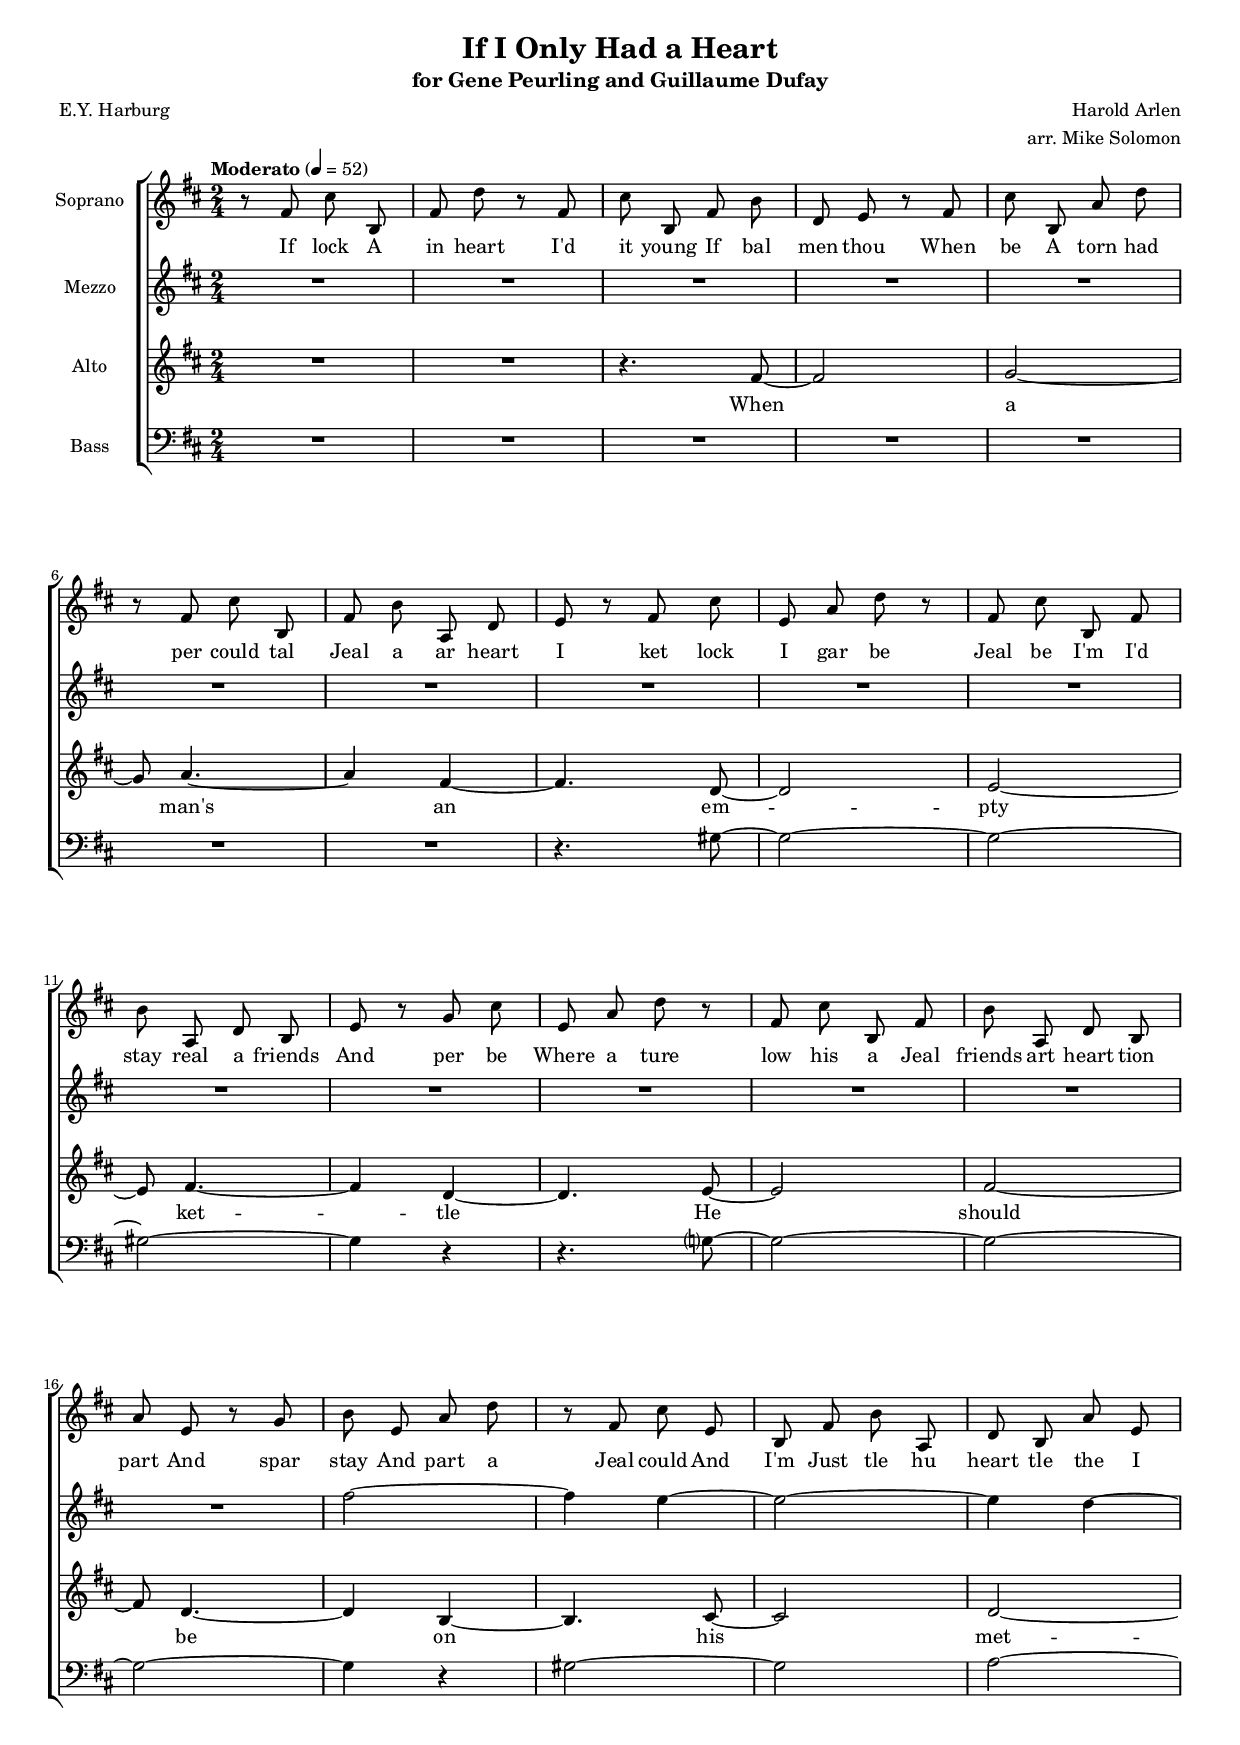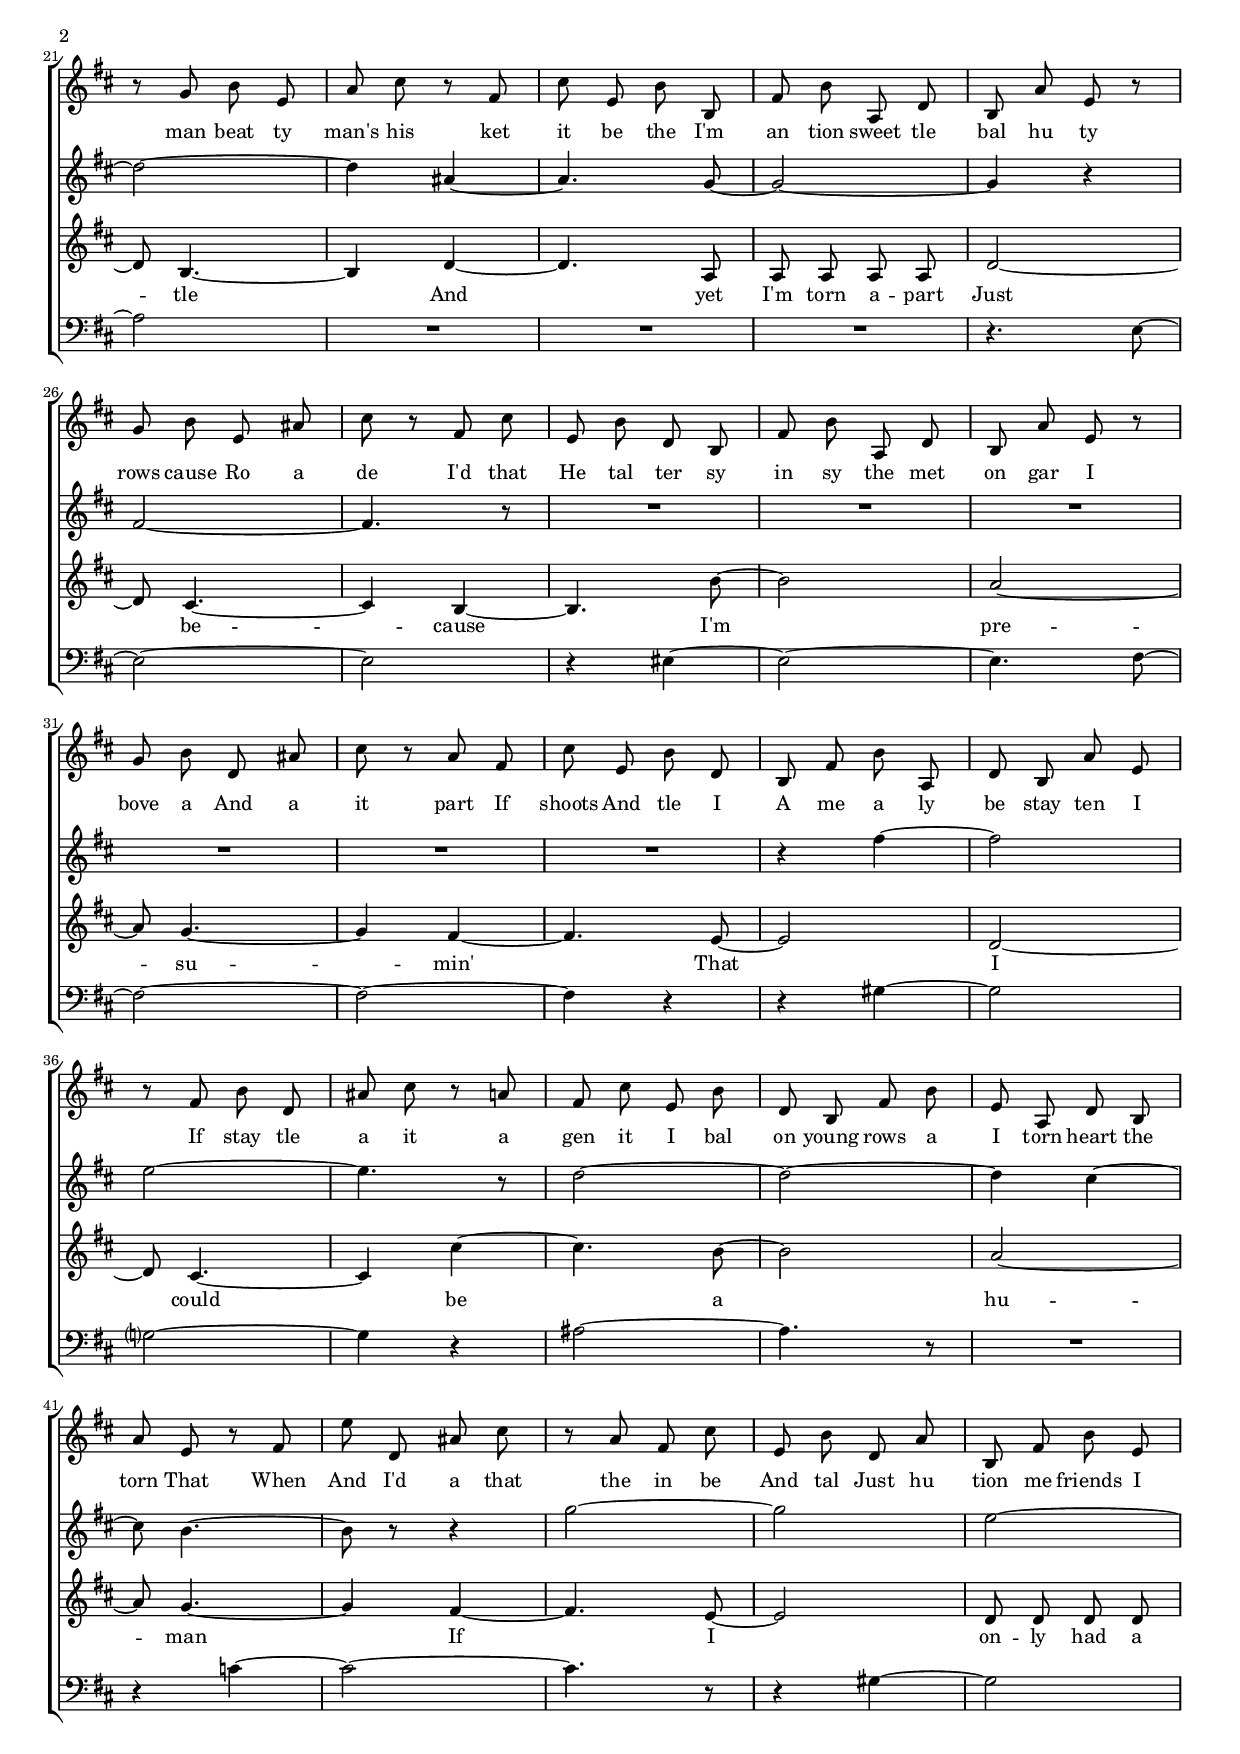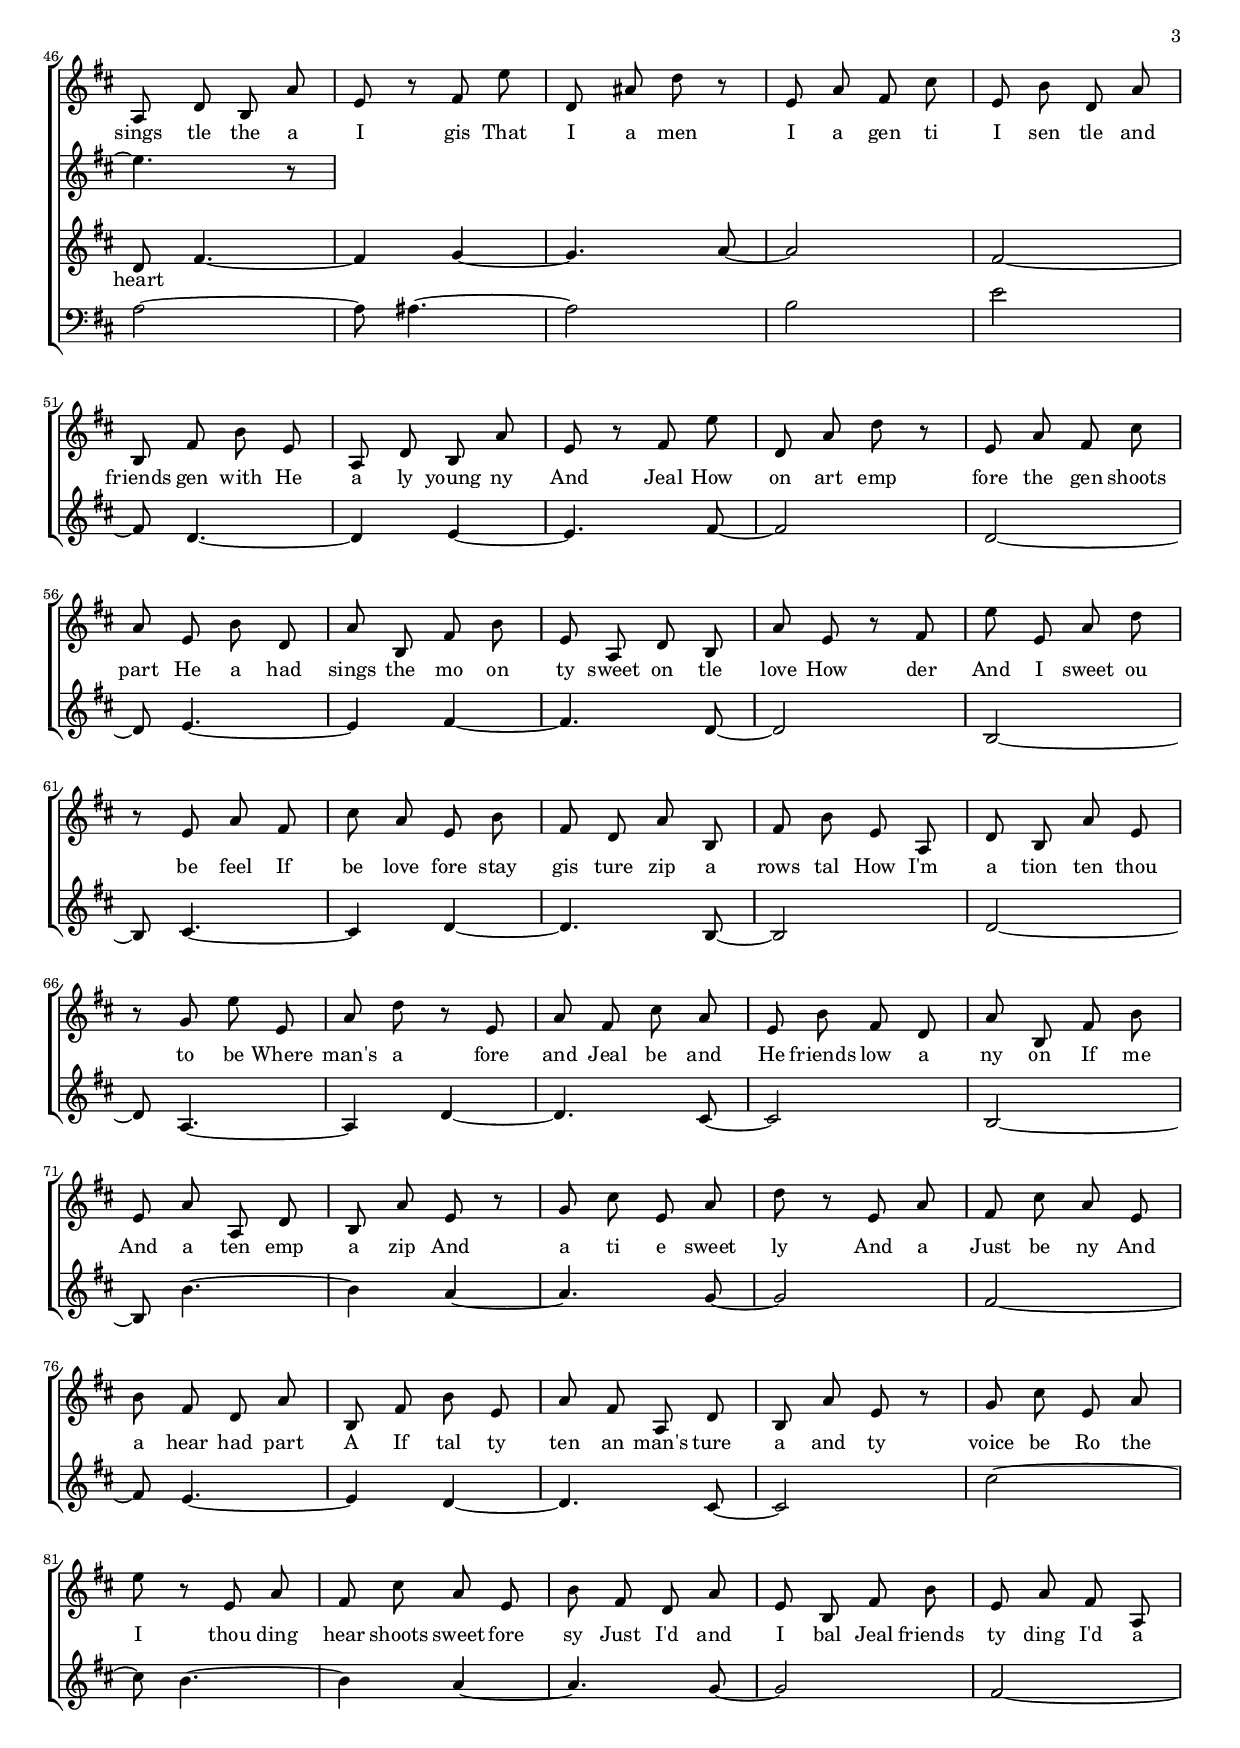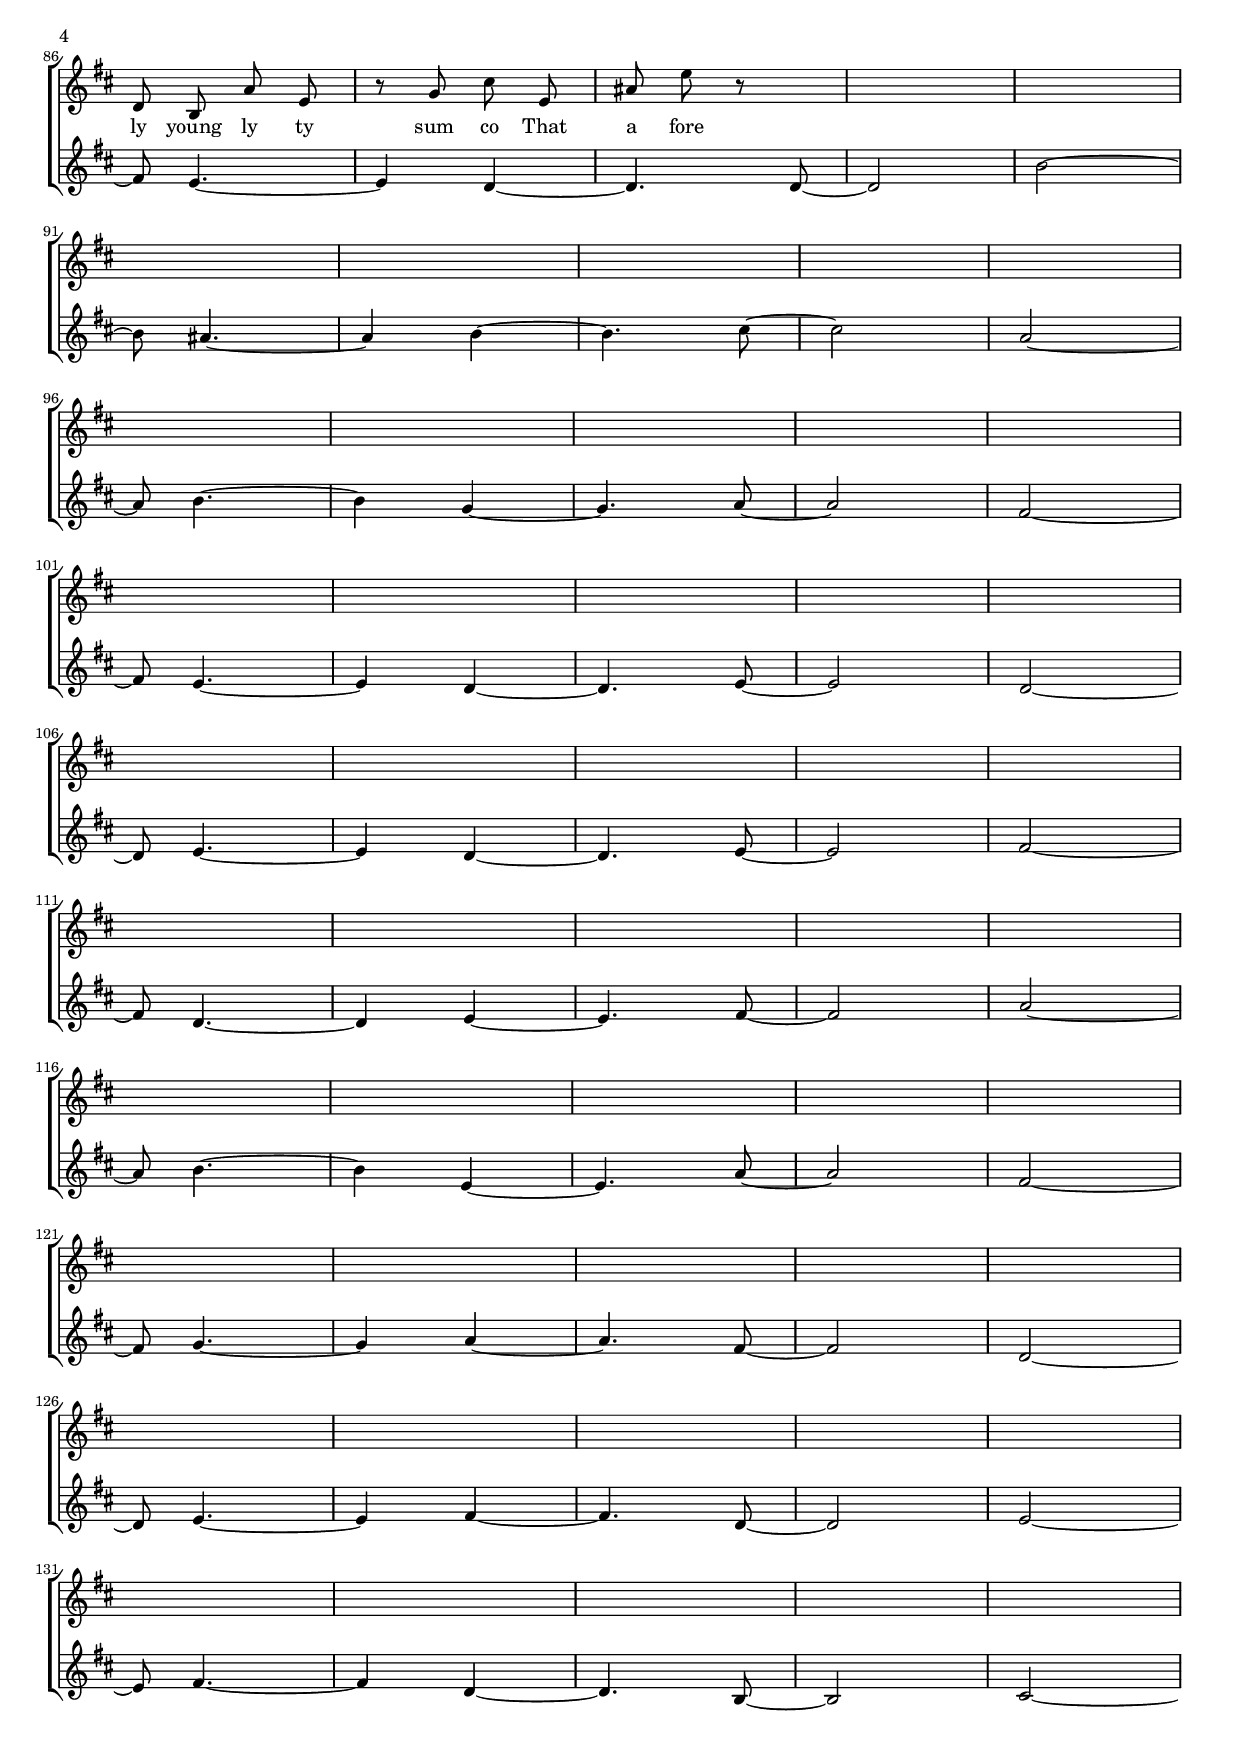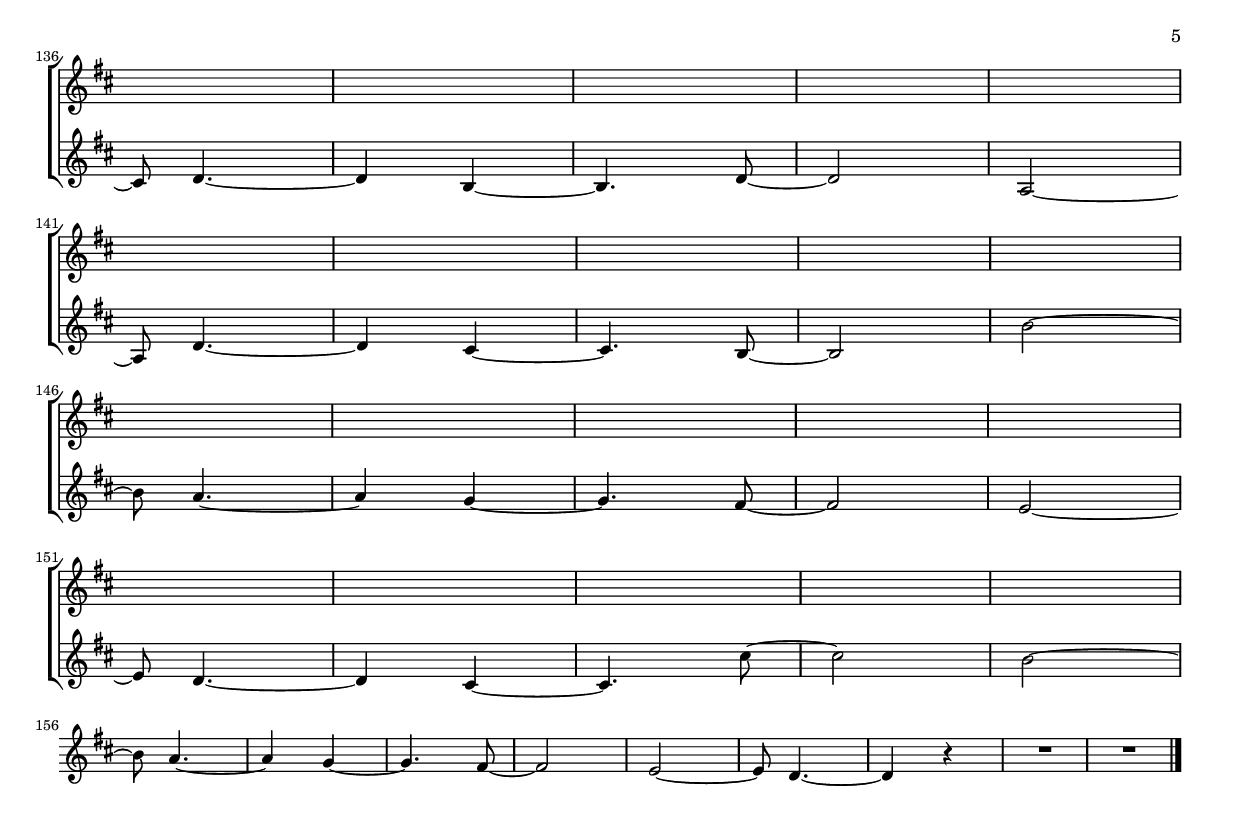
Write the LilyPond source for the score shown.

#(set-global-staff-size 15.87)
%{
When a man's an empty kettle
He should be on his mettle
And yet I'm torn apart
Just because I'm presumin'
That I could be a human
If I only had a heart

I'd be tender, I'd be gentle
And awful sentimental
Regarding love and art
I'd be friends with the sparrows 
And the boy that shoots the arrows
If I only had a heart

Picture me a balcony
Above a voice sings low

(Snow White)
Wherefore art thou, Romeo?

(Tin Man)
I hear a beat, how sweet!

Just to register emotion, jealousy, devotion
And really feel the part
I could stay young and chipper
And I'd lock it with a zipper
If I only had a heart
%}
% 
\version "2.19.0"
\include "defs-devel.ly"
\version "2.19.0"

#(define (noteify-pitch p s)
   (let ((o (ly:pitch-octave p))
         (a (* 4 (ly:pitch-alteration p)))
         ;; alteration, a, in quarter tone steps,
         ;; for historical reasons
         (n (ly:pitch-notename p)))
     (format #t "\nWIZ ~a ~a ~a ~a\n" s o n a)))

#(define (is-tie e)
  (equal? 'TieEvent (ly:music-property e 'name)))

#(define (has-tie l)
  (if (pair? l)
      (if (is-tie (car l))
          #t
          (has-tie (cdr l)))
      #f))

#(define (noteify music string)
   (let ((es (ly:music-property music 'elements))
         (e (ly:music-property music 'element))
         (a (ly:music-property music 'articulations))
         (p (ly:music-property music 'pitch)))
     (if (not (and (pair? a)
                   (has-tie a)))
      (begin
       (if (pair? es)
           (ly:music-set-property!
            music 'elements
            (map (lambda (x) (noteify x string)) es)))
       (if (ly:music? e)
           (ly:music-set-property!
            music 'element
            (noteify e string)))
       (if (ly:pitch? p)
           (begin
             (noteify-pitch p string)))))
     music))

noteifyMusic =
#(define-music-function (parser location s m)
   (string? ly:music?)
   (noteify m s))

%\displayMusic
%\noteifyMusic #"SOPRANO" \new Staff << { \relative c' { { c d ~ d e } \relative c' { c d } d } } { s1 } >>


#(ly:set-option 'point-and-click #f)

#(set-global-staff-size 15.87)


railroad =  {
  \once \override BreathingSign.text = \markup \musicglyph #"scripts.caesura.straight"
  \breathe
}
myred = \once \override NoteHead #'color = #red



\header {
  title = "If I Only Had a Heart"
  %subtitle = "for Henry Purcell, J.S. Bach, Michel Legrand, Guillaume Dufay and G.F. Händel"
  subtitle = "for Gene Peurling and Guillaume Dufay"
  %title = "Somewhere Over the Rainbow"
  composer = "Harold Arlen"
  poet = "E.Y. Harburg"
  arranger = "arr. Mike Solomon"
  %arranger = "arr. (anon)"
}

prefatoryMatter = {
  \key b \minor
  \autoBeamOff
  \time 2/4
}

scorePrefatoryMatter = {
  \prefatoryMatter
}

midiPrefatoryMatter = {
  \prefatoryMatter
}

marks = {
  \tempo "Moderato" 4=52
  << { \repeat unfold 31 { \repeat unfold 5 { s2 } \break } 
  } { \unfoldChange #52 #56 #360 } 
  >> |
}

talea = \relative c' {
 r8
  %&1
  fis cis' b, |
  fis' d' r
    %!
    fis, |
    cis' b, fis' b |
    d, e r
  %&2
  fis |
  cis' b, a' d |
  r
    %!
    fis, cis' b, |
    fis' b a, d |
    e r
  %&3
  fis cis' |
  e, a d r |
    %!
    fis, cis' b, fis' |
    b a, d b |
    e r
  %&4
  g cis |
  e, a d r |
    %!
    fis, cis' b, fis' |
    b a, d b |
    a' e r
  %&5
  g |
  b e, a d |
  r
    %!
    fis, cis' e, |
    b fis' b a, |
    d b a' e |
    r
  %&6
  g b e, |
  a cis r
    %!
    fis, |
    cis' e, b' b, |
    fis' b a, d |
    b a' e r |
  %&7
  g b e, ais |
  cis r
    %!
    fis, cis' |
    e, b' d, b |
    fis' b a, d |
    b a' e r |
  %&8
  g b d, ais' |
  cis r
    %!
    a fis |
    cis' e, b' d, |
    b fis' b a, |
    d b a' e |
    r
  %&9
  fis b d, |
  ais' cis r
    %!
    a |
    fis cis' e, b' |
    d, b fis' b |
    e, a, d b |
    a' e r
  %&10
  fis |
  e' d, ais' cis |
  r
    %!
    a fis cis' |
    e, b' d, a' |
    b, fis' b e, |
    a, d b a' |
    e r
  %&11
  fis e' |
  d, ais' d r |
    %!
    e, a fis cis' |
    e, b' d, a' |
    b, fis' b e, |
    a, d b a' |
    e r
  %&12
  fis e' |
  d, a' d r |
    %!
    e, a fis cis' |
    a e b' d, |
    a' b, fis' b |
    e, a, d b |
    a' e r
  %&13
  fis |
  e' e, a d |
  r
    %!
    e, a fis |
    cis' a e b' |
    fis d a' b, |
    fis' b e, a, |
    d b a' e |
    r
  %&14
  g e' e, |
  a d r
    %!
    e, |
    a fis cis' a |
    e b' fis d  |
    a' b, fis' b  |
    e, a a, d |
    b a' e r |
  %&15
  g cis e, a |
  d r
    %!
    e, a |
    fis cis' a e |
    b' fis d a' |
    b, fis' b e, |
    a fis a, d |
    b a' e r |
  %&16
  g cis e, a |
  e' r
    %!
    e, a |
    fis cis' a e |
    b' fis d a' |
    e b fis' b |
    e, a fis a, |
    d b a' e |
    r
  %&
  g cis e, |
  ais e'  r 
}

taleaWords = \lyricmode {
If lock A in heart I'd it young %
If bal men thou When be A torn %
had per could tal Jeal a ar heart %
I ket lock I gar be Jeal be %
I'm I'd stay real a friends And per %
be Where a ture low his a Jeal %
friends art heart tion part And spar stay %
And part a Jeal could And I'm Just %
tle hu heart tle the I man beat %
ty man's his ket it be the I'm %
an tion sweet tle bal hu ty rows %
cause Ro a de I'd that He tal %
ter sy in sy the met on gar %
I bove a And a it part If %
shoots And tle I A me a ly %
be stay ten I If stay tle a %
it a gen it I bal on young %
rows a I torn heart the torn That %
When And I'd a that the in be %
And tal Just hu tion me friends I %
sings tle the a I gis That I %
a men I a gen ti I sen %
tle and friends gen with He a ly %
young ny And Jeal How on art emp %
fore the gen shoots part He a had %
sings the mo on ty sweet on tle %
love How der And I sweet ou be %
feel If be love fore stay gis ture %
zip a rows tal How I'm a tion %
ten thou to be Where man's a fore %
and Jeal be and He friends low a %
ny on If me And a ten emp %
a zip And a ti e sweet ly %
And a Just be ny And a hear %
had part A If tal ty ten an %
man's ture a and ty voice be Ro %
the I thou ding hear shoots sweet fore %
sy Just I'd and I bal Jeal friends %
ty ding I'd a ly young ly ty %
sum co That a fore
}

mezzoFirst = \relative c'' {
  R2*16 |
  fis2 ~ |
  fis4 e ~ |
  e2 ~ |
  e4 d4 ~ |
  d2 ~ |
  d4 ais ~ |
  ais4. g8 ~ |
  g2 ~ |
  g4 r |
  fis2 ~ |
  fis4. r8 |
  R2*6 |
  r4 fis'4 ~ |
  fis2 |
  e ~ |
  e4. r8 |
  d2 ~ |
  d ~ |
  d4 cis ~ |
  cis8 b4. ~ |
  b8 r r4 |
  g'2 ~ |
  g |
  e ~ |
  e4. r8 |
}

mezzoWordsFirst = \lyricmode {
}

altoFirst = \relative c' {
  R2 |
  R2 |
  r4.
  fis1*5/8 g a fis d e fis d e fis d b cis d b d a8 a a a a
  d1*5/8 cis b b' a g fis e d cis cis' b a g fis e
  d8 d d d d
  
  fis1*5/8 g a fis d e fis d e fis d b cis d b d a
  d cis b b' a g fis e d cis cis' b a g fis e
  d

  d %%%%%%%%%%%%%%%%%%%%

 
  b' ais b cis a b g a fis
  e d e d e d e fis d
  e fis a b
  %%%%%%%%%%%%%%%%%%%fis e d a'
  e, a
  
  fis1*5/8 g a fis d e fis d e fis d b cis d b d a
  d cis b b' a g fis e d cis cis' b a g fis e
  d
  r4 |
  %%%%%%%%%%%%%%%%%
  R2*2 |
  \bar "|."
}

altoWordsFirst = \lyricmode {
When a man's an em -- pty ket -- tle
He should be on his met -- tle
And yet I'm torn a -- part
Just be -- cause I'm pre -- su -- min'
That I could be a hu -- man
If I on -- ly had a heart

}

bassFirst = \relative c' {
  \clef bass
  R2*7 |
  r4. gis8 ~ |
  gis2 ~ |
  gis2 ~ |
  gis ~ |
  gis4 r |
  r4. g?8 ~ |
  g2 ~ |
  g2 ~ |
  g2 ~ |
  g4 r |
  gis2 ~ |
  gis2 |
  a ~ |
  a |
  R2*3 |
  r4. e8 ~ |
  e2 ~ |
  e2 |
  r4 eis ~ |
  eis2 ~ |
  eis4. fis8 ~ |
  fis2 ~ |
  fis2 ~ |
  fis4 r |
  r gis4 ~ |
  gis2 |
  g? ~ |
  g4 r |
  ais2 ~ |
  ais4. r8 |
  R2 |
  r4 c ~ |
  c2 ~ |
  c4. r8 |
  r4 gis ~ |
  gis2 |
  a ~ |
  a8 ais4. ~ |
  ais2 |
  b2 |
  e |
}

bassWordsFirst = \lyricmode {
}

\score {
  \new ChoirStaff <<
    \new Staff \with { instrumentName = #"Soprano" %shortInstrumentName = #"E."

} <<
      \new Voice = "soprano" \with{\remove "Note_heads_engraver" \consists "Completion_heads_engraver"} { \numericTimeSignature
	\scorePrefatoryMatter
        << { \marks } { \talea } >>
      }
      \new Lyrics \lyricsto "soprano" {
        \taleaWords
      }
    >>
    \new Staff \with { instrumentName = #"Mezzo" %shortInstrumentName = #"E."

} <<
      \new Voice = "mezzo" \with{\remove "Note_heads_engraver" \consists "Completion_heads_engraver"} { \numericTimeSignature
	\scorePrefatoryMatter
        \mezzoFirst
      }
      \new Lyrics \lyricsto "mezzo" {
        \mezzoWordsFirst
      }
    >>
    \new Staff \with { instrumentName = #"Alto" %shortInstrumentName = #"E."

} <<
      \new Voice = "alto" \with{\remove "Note_heads_engraver" \consists "Completion_heads_engraver"} { \numericTimeSignature
	\scorePrefatoryMatter
        \altoFirst
      }
      \new Lyrics \lyricsto "alto" {
        \altoWordsFirst
      }
    >>
    \new Staff \with { instrumentName = #"Bass" %shortInstrumentName = #"E."

} <<
      \new Voice = "bass" { \numericTimeSignature
	\scorePrefatoryMatter
        \bassFirst
      }
      \new Lyrics \lyricsto "bass" {
        \bassWordsFirst
      }
    >>
  >>
  \layout {
    \context {
      \Voice
      \override TextScript #'layer = #6
      \override NoteHead #'layer = #7
      \override Glissando #'breakable = ##t
      \override TupletNumber #'breakable = ##t
      \override TupletBracket #'breakable = ##t
      \remove "Forbid_line_break_engraver"
    }
    \context {
      \Staff
      \consists "Metronome_mark_engraver"
      \override TimeSignature #'style = #'numbered
      \override StaffSymbol #'layer = #4
      \override TimeSignature #'layer = #3
      \override TimeSignature #'whiteout = ##t
    }
    \context {
      \Lyrics
      \override LyricText #'whiteout = ##t
      \override LyricText #'layer = #6
    }
    \context {
      \Score
      \remove "Metronome_mark_engraver"
      \override NonMusicalPaperColumn #'allow-loose-spacing = ##f
    }
  }
\midi{}
}

